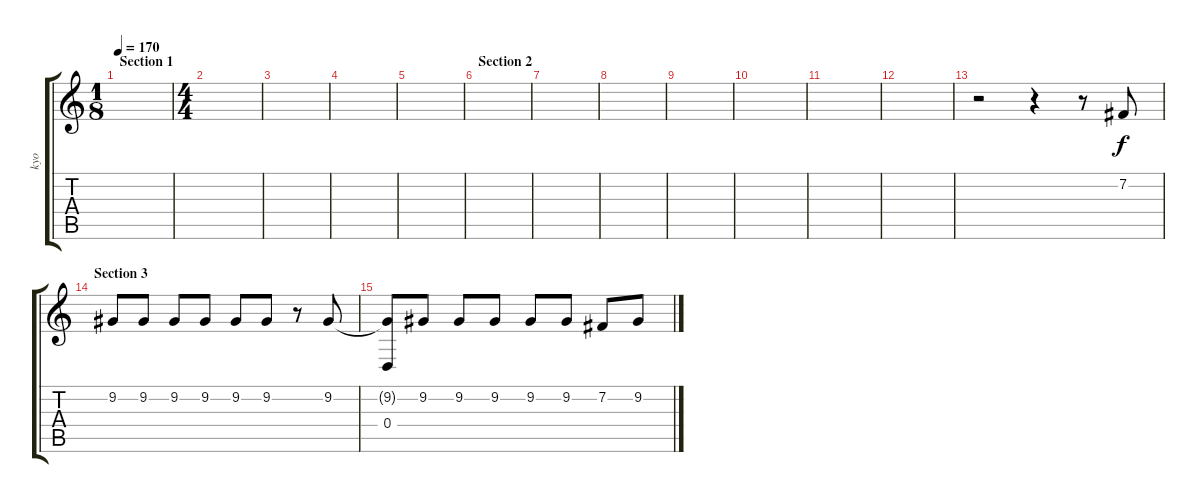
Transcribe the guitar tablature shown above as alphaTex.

\track ("kyo" "kyo") {instrument voiceoohs}
\staff {score tabs}
\tuning (E4 B3 G3 D3 A2 E2) {hide}
\ts (1 8)
\section ("" "Section 1")
\tempo 170
\clef g2
\ks c
|
\ts (4 4)
|
|
|
|
\section ("" "Section 2")
|
|
|
|
|
|
|
r.2 r.4 r.8 7.2.8 |
\section ("" "Section 3")
9.2.8 9.2.8 9.2.8 9.2.8 9.2.8 9.2.8 r.8 9.2.8 |
(9.2{t} 0.4).8 9.2.8 9.2.8 9.2.8 9.2.8 9.2.8 7.2.8 9.2.8
